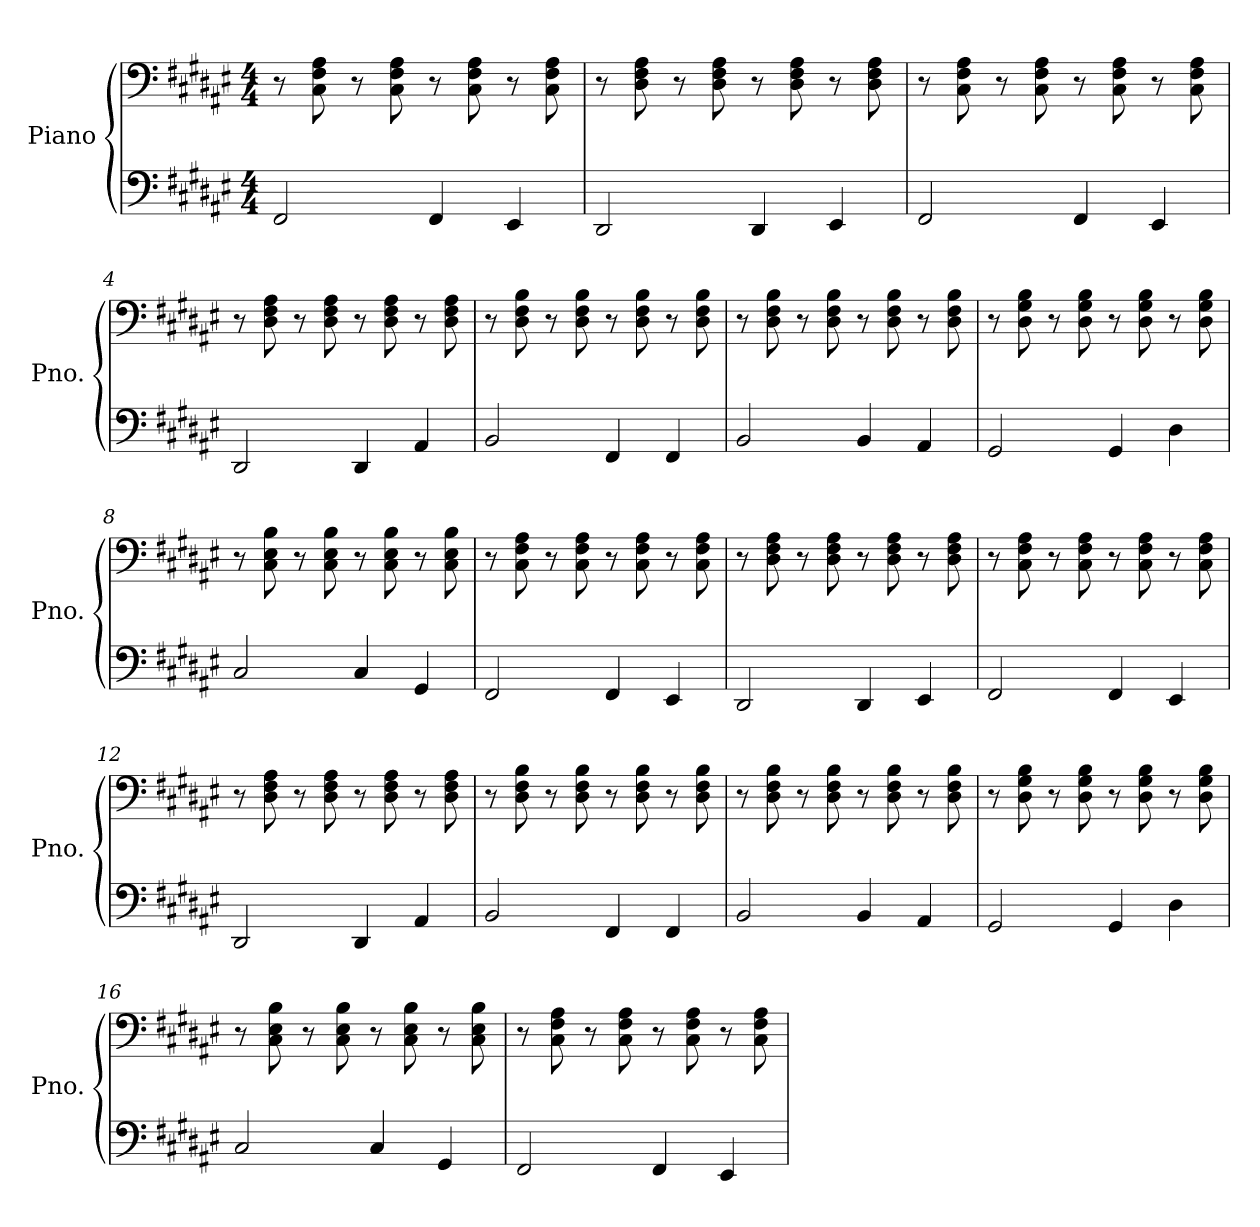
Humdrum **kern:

**kern	**kern
*part1	*part1
*staff2	*staff1
*I"Piano	*
*I'Pno.	*
*clefF4	*clefF4
*k[f#c#g#d#a#e#]	*k[f#c#g#d#a#e#]
*M4/4	*M4/4
=1	=1
2FF#/	8r
.	8C#\ 8F#\ 8A#\
.	8r
.	8C#\ 8F#\ 8A#\
4FF#/	8r
.	8C#\ 8F#\ 8A#\
4EE#/	8r
.	8C#\ 8F#\ 8A#\
=2	=2
2DD#/	8r
.	8D#\ 8F#\ 8A#\
.	8r
.	8D#\ 8F#\ 8A#\
4DD#/	8r
.	8D#\ 8F#\ 8A#\
4EE#/	8r
.	8D#\ 8F#\ 8A#\
=3	=3
2FF#/	8r
.	8C#\ 8F#\ 8A#\
.	8r
.	8C#\ 8F#\ 8A#\
4FF#/	8r
.	8C#\ 8F#\ 8A#\
4EE#/	8r
.	8C#\ 8F#\ 8A#\
=4	=4
2DD#/	8r
.	8D#\ 8F#\ 8A#\
.	8r
.	8D#\ 8F#\ 8A#\
4DD#/	8r
.	8D#\ 8F#\ 8A#\
4AA#/	8r
.	8D#\ 8F#\ 8A#\
=5	=5
2BB/	8r
.	8D#\ 8F#\ 8B\
.	8r
.	8D#\ 8F#\ 8B\
4FF#/	8r
.	8D#\ 8F#\ 8B\
4FF#/	8r
.	8D#\ 8F#\ 8B\
!!LO:LB:g=z
=6	=6
2BB/	8r
.	8D#\ 8F#\ 8B\
.	8r
.	8D#\ 8F#\ 8B\
4BB/	8r
.	8D#\ 8F#\ 8B\
4AA#/	8r
.	8D#\ 8F#\ 8B\
=7	=7
2GG#/	8r
.	8D#\ 8G#\ 8B\
.	8r
.	8D#\ 8G#\ 8B\
4GG#/	8r
.	8D#\ 8G#\ 8B\
4D#\	8r
.	8D#\ 8G#\ 8B\
=8	=8
2C#/	8r
.	8C#\ 8E#\ 8B\
.	8r
.	8C#\ 8E#\ 8B\
4C#/	8r
.	8C#\ 8E#\ 8B\
4GG#/	8r
.	8C#\ 8E#\ 8B\
=9	=9
2FF#/	8r
.	8C#\ 8F#\ 8A#\
.	8r
.	8C#\ 8F#\ 8A#\
4FF#/	8r
.	8C#\ 8F#\ 8A#\
4EE#/	8r
.	8C#\ 8F#\ 8A#\
=10	=10
2DD#/	8r
.	8D#\ 8F#\ 8A#\
.	8r
.	8D#\ 8F#\ 8A#\
4DD#/	8r
.	8D#\ 8F#\ 8A#\
4EE#/	8r
.	8D#\ 8F#\ 8A#\
!!LO:LB:g=z
=11	=11
2FF#/	8r
.	8C#\ 8F#\ 8A#\
.	8r
.	8C#\ 8F#\ 8A#\
4FF#/	8r
.	8C#\ 8F#\ 8A#\
4EE#/	8r
.	8C#\ 8F#\ 8A#\
=12	=12
2DD#/	8r
.	8D#\ 8F#\ 8A#\
.	8r
.	8D#\ 8F#\ 8A#\
4DD#/	8r
.	8D#\ 8F#\ 8A#\
4AA#/	8r
.	8D#\ 8F#\ 8A#\
=13	=13
2BB/	8r
.	8D#\ 8F#\ 8B\
.	8r
.	8D#\ 8F#\ 8B\
4FF#/	8r
.	8D#\ 8F#\ 8B\
4FF#/	8r
.	8D#\ 8F#\ 8B\
=14	=14
2BB/	8r
.	8D#\ 8F#\ 8B\
.	8r
.	8D#\ 8F#\ 8B\
4BB/	8r
.	8D#\ 8F#\ 8B\
4AA#/	8r
.	8D#\ 8F#\ 8B\
=15	=15
2GG#/	8r
.	8D#\ 8G#\ 8B\
.	8r
.	8D#\ 8G#\ 8B\
4GG#/	8r
.	8D#\ 8G#\ 8B\
4D#\	8r
.	8D#\ 8G#\ 8B\
!!LO:LB:g=z
=16	=16
2C#/	8r
.	8C#\ 8E#\ 8B\
.	8r
.	8C#\ 8E#\ 8B\
4C#/	8r
.	8C#\ 8E#\ 8B\
4GG#/	8r
.	8C#\ 8E#\ 8B\
=17	=17
2FF#/	8r
.	8C#\ 8F#\ 8A#\
.	8r
.	8C#\ 8F#\ 8A#\
4FF#/	8r
.	8C#\ 8F#\ 8A#\
4EE#/	8r
.	8C#\ 8F#\ 8A#\
=	=
*-	*-
